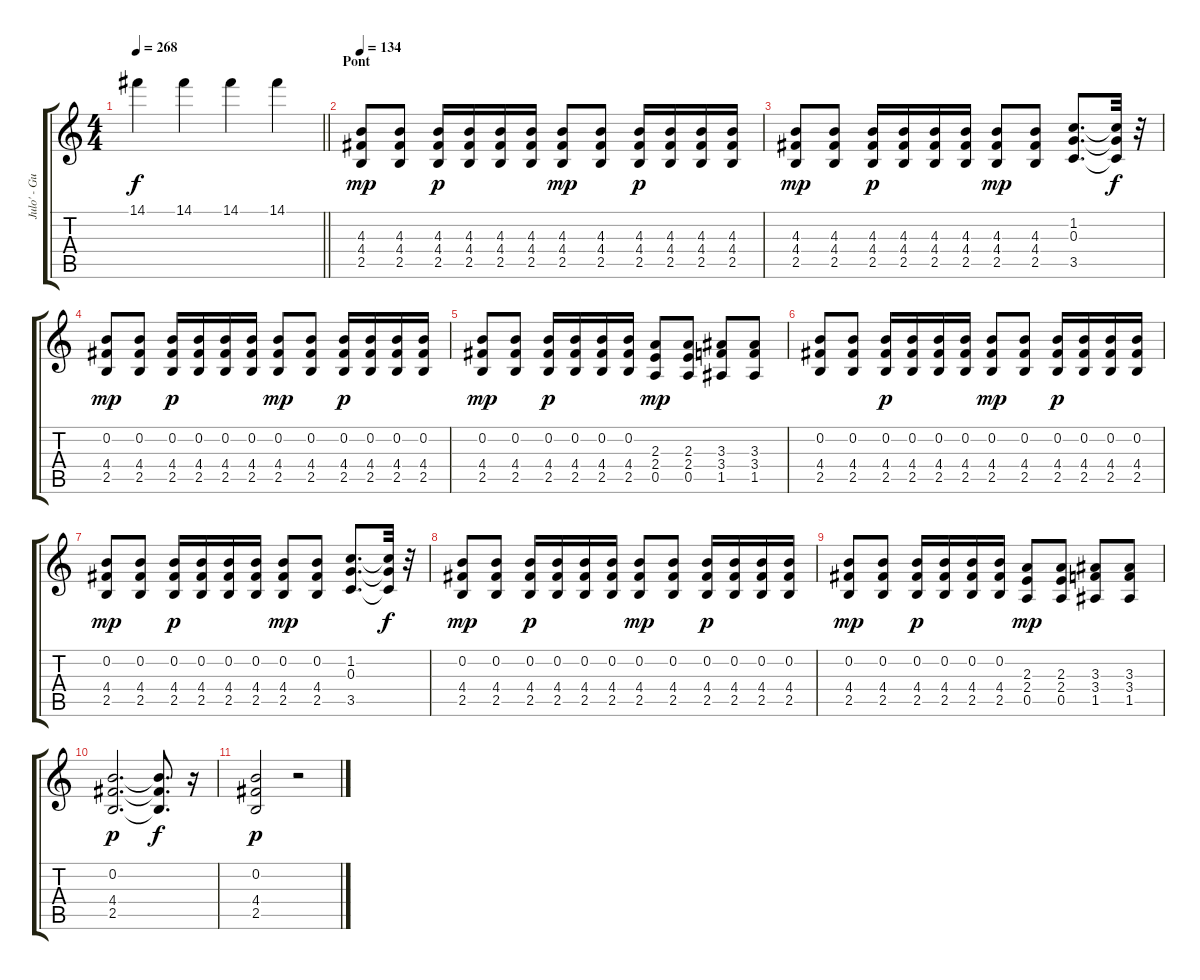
\track ("Julo' - Guitare" "Julo' - Gu") {instrument overdrivenguitar}
\staff {score tabs}
\tuning (E4 B3 G3 D3 A2 E2) {hide}
\ts (4 4)
\tempo 268
\clef g2
\barLineRight lightlight
\ks c
14.1.4{dy f} 14.1.4 14.1.4 14.1.4 |
\section ("" "Pont")
\tempo 134
(4.3 4.4 2.5).8{dy mp} (4.3 4.4 2.5).8 (4.3 4.4 2.5).16{dy p} (4.3 4.4 2.5).16 (4.3 4.4 2.5).16 (4.3 4.4 2.5).16 (4.3 4.4 2.5).8{dy mp} (4.3 4.4 2.5).8 (4.3 4.4 2.5).16{dy p} (4.3 4.4 2.5).16 (4.3 4.4 2.5).16 (4.3 4.4 2.5).16 |
(4.3 4.4 2.5).8{dy mp} (4.3 4.4 2.5).8 (4.3 4.4 2.5).16{dy p} (4.3 4.4 2.5).16 (4.3 4.4 2.5).16 (4.3 4.4 2.5).16 (4.3 4.4 2.5).8{dy mp} (4.3 4.4 2.5).8 (1.2 0.3 3.5).8{d} (1.2{t} 0.3{t} 3.5{t}).32{dy f} r.32 |
(0.2 4.4 2.5).8{dy mp} (0.2 4.4 2.5).8 (0.2 4.4 2.5).16{dy p} (0.2 4.4 2.5).16 (0.2 4.4 2.5).16 (0.2 4.4 2.5).16 (0.2 4.4 2.5).8{dy mp} (0.2 4.4 2.5).8 (0.2 4.4 2.5).16{dy p} (0.2 4.4 2.5).16 (0.2 4.4 2.5).16 (0.2 4.4 2.5).16 |
(0.2 4.4 2.5).8{dy mp} (0.2 4.4 2.5).8 (0.2 4.4 2.5).16{dy p} (0.2 4.4 2.5).16 (0.2 4.4 2.5).16 (0.2 4.4 2.5).16 (2.3 2.4 0.5).8{dy mp} (2.3 2.4 0.5).8 (3.3 3.4 1.5).8 (3.3 3.4 1.5).8 |
(0.2 4.4 2.5).8 (0.2 4.4 2.5).8 (0.2 4.4 2.5).16{dy p} (0.2 4.4 2.5).16 (0.2 4.4 2.5).16 (0.2 4.4 2.5).16 (0.2 4.4 2.5).8{dy mp} (0.2 4.4 2.5).8 (0.2 4.4 2.5).16{dy p} (0.2 4.4 2.5).16 (0.2 4.4 2.5).16 (0.2 4.4 2.5).16 |
(0.2 4.4 2.5).8{dy mp} (0.2 4.4 2.5).8 (0.2 4.4 2.5).16{dy p} (0.2 4.4 2.5).16 (0.2 4.4 2.5).16 (0.2 4.4 2.5).16 (0.2 4.4 2.5).8{dy mp} (0.2 4.4 2.5).8 (1.2 0.3 3.5).8{d} (1.2{t} 0.3{t} 3.5{t}).32{dy f} r.32 |
(0.2 4.4 2.5).8{dy mp} (0.2 4.4 2.5).8 (0.2 4.4 2.5).16{dy p} (0.2 4.4 2.5).16 (0.2 4.4 2.5).16 (0.2 4.4 2.5).16 (0.2 4.4 2.5).8{dy mp} (0.2 4.4 2.5).8 (0.2 4.4 2.5).16{dy p} (0.2 4.4 2.5).16 (0.2 4.4 2.5).16 (0.2 4.4 2.5).16 |
(0.2 4.4 2.5).8{dy mp} (0.2 4.4 2.5).8 (0.2 4.4 2.5).16{dy p} (0.2 4.4 2.5).16 (0.2 4.4 2.5).16 (0.2 4.4 2.5).16 (2.3 2.4 0.5).8{dy mp} (2.3 2.4 0.5).8 (3.3 3.4 1.5).8 (3.3 3.4 1.5).8 |
(0.2 4.4 2.5).2{d dy p} (0.2{t} 4.4{t} 2.5{t}).8{d dy f} r.16 |
(0.2 4.4 2.5).2{dy p} r.2
